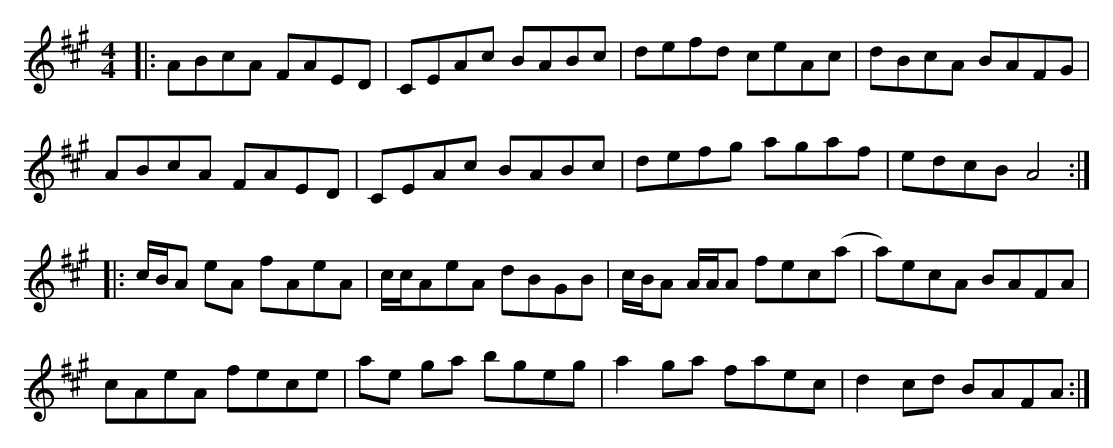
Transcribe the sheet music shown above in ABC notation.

X:1
M:4/4
K:A
|:ABcA FAED|CEAc BABc|defd ceAc|dBcA BAFG|
ABcA FAED|CEAc BABc|defg agaf|edcB A4:|
|:c/B/A eA fAeA|c/c/AeA dBGB|c/B/A A/A/A fec(a|a)ecA BAFA|
cAeA fece|ae ga bgeg|a2 ga faec|d2cd BAFA:|
